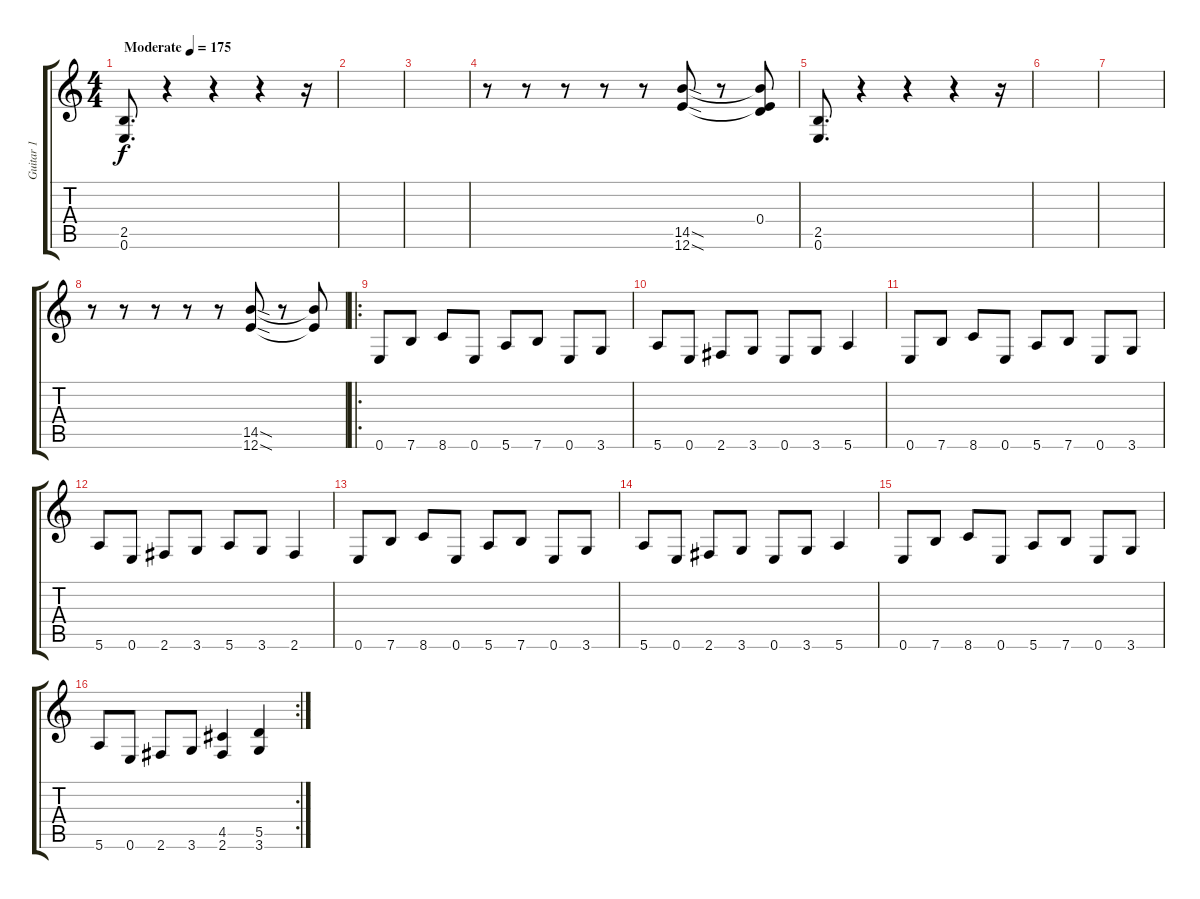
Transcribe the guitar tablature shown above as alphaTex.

\track ("Guitar 1" "Guitar 1") {instrument distortionguitar}
\staff {score tabs}
\tuning (E4 B3 G3 D3 A2 E2) {hide}
\ts (4 4)
\tempo (175 "Moderate")
\clef g2
\ks c
(2.5 0.6).8{d dy f instrument distortionguitar} r.4 r.4 r.4 r.16 |
|
|
r.8 r.8 r.8 r.8 r.8 (14.5{sod} 12.6{sod}).8 r.8 (0.4 14.5{t} 12.6{t}).8 |
(2.5 0.6).8{d} r.4 r.4 r.4 r.16 |
|
|
r.8 r.8 r.8 r.8 r.8 (14.5{sod} 12.6{sod}).8 r.8 (14.5{t} 12.6{t}).8 |
\ro
0.6.8 7.6.8 8.6.8 0.6.8 5.6.8 7.6.8 0.6.8 3.6.8 |
5.6.8 0.6.8 2.6.8 3.6.8 0.6.8 3.6.8 5.6.4 |
0.6.8 7.6.8 8.6.8 0.6.8 5.6.8 7.6.8 0.6.8 3.6.8 |
5.6.8 0.6.8 2.6.8 3.6.8 5.6.8 3.6.8 2.6.4 |
0.6.8 7.6.8 8.6.8 0.6.8 5.6.8 7.6.8 0.6.8 3.6.8 |
5.6.8 0.6.8 2.6.8 3.6.8 0.6.8 3.6.8 5.6.4 |
0.6.8 7.6.8 8.6.8 0.6.8 5.6.8 7.6.8 0.6.8 3.6.8 |
\rc 2
5.6.8 0.6.8 2.6.8 3.6.8 (4.5 2.6).4 (5.5 3.6).4
